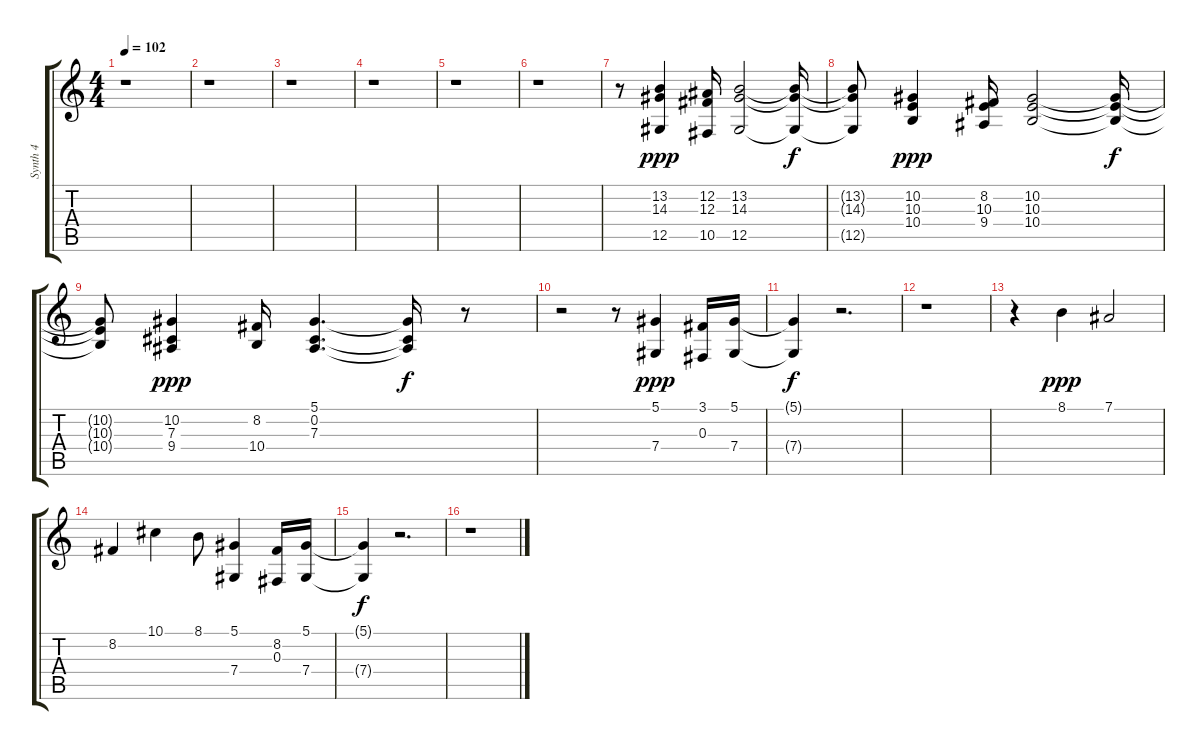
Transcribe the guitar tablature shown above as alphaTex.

\track ("Synth 4" "Synth 4") {instrument synthbrass2}
\staff {score tabs}
\tuning (Eb4 Bb3 Gb3 Db3 Ab2 Eb2) {hide}
\ts (4 4)
\tempo 102
\clef g2
\ks c
r.1{dy ppp} |
r.1 |
r.1 |
r.1 |
r.1 |
r.1 |
r.8 (13.2 14.3 12.5).4 (12.2 12.3 10.5).16 (13.2 14.3 12.5).2 (13.2{t} 14.3{t} 12.5{t}).16{dy f} |
(13.2{t} 14.3{t} 12.5{t}).8 (10.2 10.3 10.4).4{dy ppp} (8.2 10.3 9.4).16 (10.2 10.3 10.4).2 (10.2{t} 10.3{t} 10.4{t}).16{dy f} |
(10.2{t} 10.3{t} 10.4{t}).8 (10.2 7.3 9.4).4{dy ppp} (8.2 10.4).16 (5.1 0.2 7.3).4{d} (5.1{t} 0.2{t} 7.3{t}).16{dy f} r.8 |
r.2 r.8 (5.1 7.4).4{dy ppp} (3.1 0.3).16 (5.1 7.4).16 |
(5.1{t} 7.4{t}).4{dy f} r.2{d} |
r.1 |
r.4 8.1.4{dy ppp} 7.1.2 |
8.2.4 10.1.4 8.1.8 (5.1 7.4).4 (8.2 0.3).16 (5.1 7.4).16 |
(5.1{t} 7.4{t}).4{dy f} r.2{d} |
r.1
